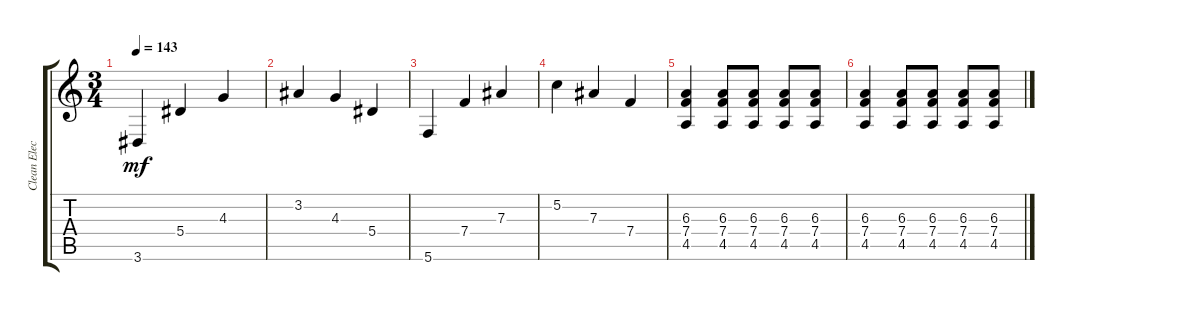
\track ("Clean Electric Guitar" "Clean Elec") {instrument electricguitarclean}
\staff {score tabs}
\tuning (C4 G3 Eb3 Bb2 F2 C2) {hide}
\ts (3 4)
\tempo 143
\clef g2
\ks c
3.6.4{dy mf} 5.4.4 4.3.4 |
3.2.4 4.3.4 5.4.4 |
5.6.4 7.4.4 7.3.4 |
5.2.4 7.3.4 7.4.4 |
(6.3 7.4 4.5).4 (6.3 7.4 4.5).8 (6.3 7.4 4.5).8 (6.3 7.4 4.5).8 (6.3 7.4 4.5).8 |
(6.3 7.4 4.5).4 (6.3 7.4 4.5).8 (6.3 7.4 4.5).8 (6.3 7.4 4.5).8 (6.3 7.4 4.5).8
